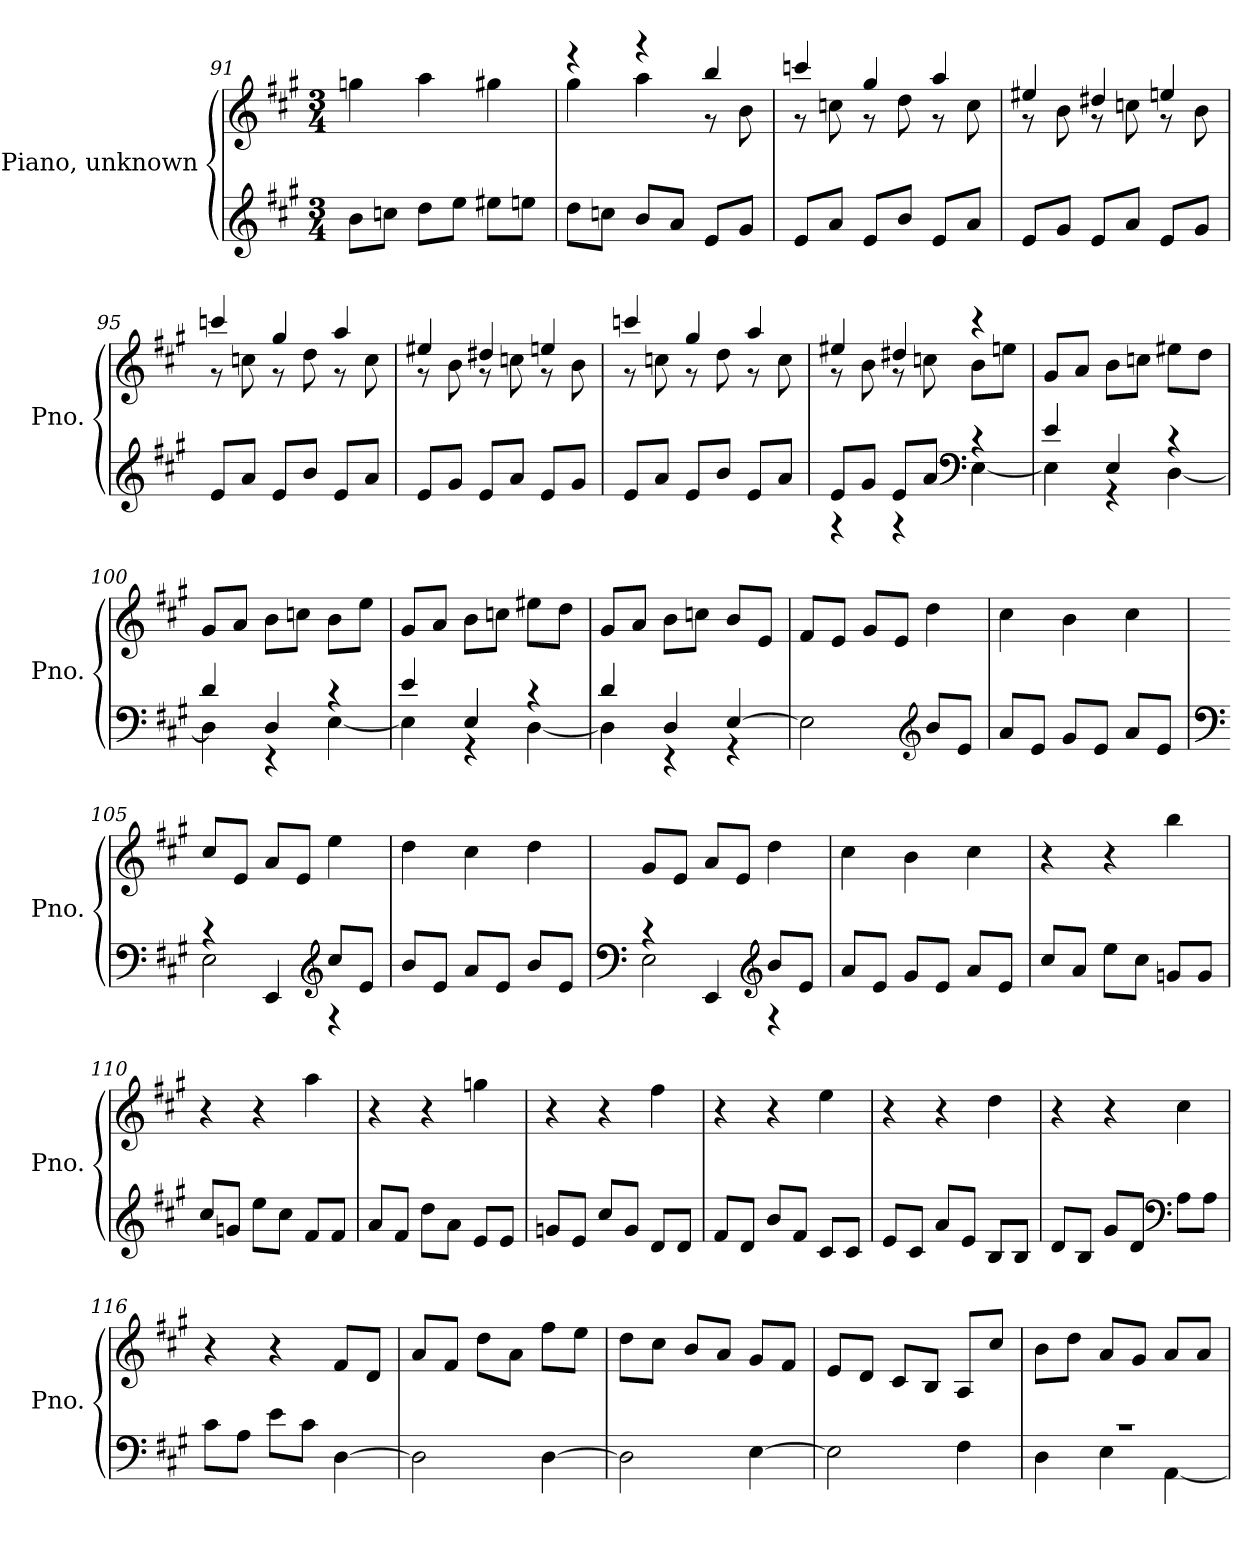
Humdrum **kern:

**kern	**kern
*part1	*part1
*staff2	*staff1
*I"Piano, unknown	*
*I'Pno.	*
*clefG2	*clefG2
*k[f#c#g#]	*k[f#c#g#]
*M3/4	*M3/4
=91	=91
8b\L	4ggn\
8ccn\J	.
8dd\L	4aa\
8ee\J	.
8ee#X\L	4gg#X\
8een\J	.
=92	=92
*	*^
8dd\L	4r	4gg#\
8ccn\J	.	.
8b/L	4r	4aa\
8a/J	.	.
8e/L	4bb/	8r
8g#/J	.	8b\
=93	=93	=93
8e/L	4cccn/	8r
8a/J	.	8ccn\
8e/L	4gg#/	8r
8b/J	.	8dd\
8e/L	4aa/	8r
8a/J	.	8cc\
=94	=94	=94
8e/L	4ee#X/	8r
8g#/J	.	8b\
8e/L	4dd#X/	8r
8a/J	.	8ccn\
8e/L	4een/	8r
8g#/J	.	8b\
!!LO:LB:g=z	!!
=95	=95	=95
8e/L	4cccn/	8r
8a/J	.	8ccn\
8e/L	4gg#/	8r
8b/J	.	8dd\
8e/L	4aa/	8r
8a/J	.	8cc\
=96	=96	=96
8e/L	4ee#X/	8r
8g#/J	.	8b\
8e/L	4dd#X/	8r
8a/J	.	8ccn\
8e/L	4een/	8r
8g#/J	.	8b\
=97	=97	=97
8e/L	4cccn/	8r
8a/J	.	8ccn\
8e/L	4gg#/	8r
8b/J	.	8dd\
8e/L	4aa/	8r
8a/J	.	8cc\
=98	=98	=98
*^	*	*
8e/L	4r	4ee#X/	8r
8g#/J	.	.	8b\
8e/L	4r	4dd#X/	8r
8a/J	.	.	8ccn\
*clefF4	*	*	*
4r	[4E\	4r	8b\L
.	.	.	8een\J
*	*	*v	*v
=99	=99	=99
4e/	4E\]	8g#/L
.	.	8a/J
4E/	4r	8b\L
.	.	8ccn\J
4r	[4D\	8ee#X\L
.	.	8dd\J
!!LO:LB:g=z
=100	=100	=100
4d/	4D\]	8g#/L
.	.	8a/J
4D/	4r	8b\L
.	.	8ccn\J
4r	[4E\	8b\L
.	.	8ee\J
=101	=101	=101
4e/	4E\]	8g#/L
.	.	8a/J
4E/	4r	8b\L
.	.	8ccn\J
4r	[4D\	8ee#X\L
.	.	8dd\J
=102	=102	=102
4d/	4D\]	8g#/L
.	.	8a/J
4D/	4r	8b\L
.	.	8ccn\J
[4E/	4r	8b/L
.	.	8e/J
*v	*v	*
=103	=103
2E\]	8f#/L
.	8e/J
.	8g#/L
.	8e/J
*clefG2	*
8b/L	4dd\
8e/J	.
=104	=104
8a/L	4cc#\
8e/J	.
8g#/L	4b\
8e/J	.
8a/L	4cc#\
8e/J	.
!!LO:LB:g=z
=105	=105
*clefF4	*
*^	*
4r	2E\	8cc#/L
.	.	8e/J
4EE/	.	8a/L
.	.	8e/J
*clefG2	*	*
8cc#/L	4r	4ee\
8e/J	.	.
*v	*v	*
=106	=106
8b/L	4dd\
8e/J	.
8a/L	4cc#\
8e/J	.
8b/L	4dd\
8e/J	.
=107	=107
*clefF4	*
*^	*
4r	2E\	8g#/L
.	.	8e/J
4EE/	.	8a/L
.	.	8e/J
*clefG2	*	*
8b/L	4r	4dd\
8e/J	.	.
*v	*v	*
=108	=108
8a/L	4cc#\
8e/J	.
8g#/L	4b\
8e/J	.
8a/L	4cc#\
8e/J	.
=109	=109
8cc#/L	4r
8a/J	.
8ee\L	4r
8cc#\J	.
8gn/L	4bb\
8g/J	.
!!LO:LB:g=z
=110	=110
8cc#/L	4r
8gn/J	.
8ee\L	4r
8cc#\J	.
8f#/L	4aa\
8f#/J	.
=111	=111
8a/L	4r
8f#/J	.
8dd\L	4r
8a\J	.
8e/L	4ggn\
8e/J	.
=112	=112
8gn/L	4r
8e/J	.
8cc#/L	4r
8g/J	.
8d/L	4ff#\
8d/J	.
=113	=113
8f#/L	4r
8d/J	.
8b/L	4r
8f#/J	.
8c#/L	4ee\
8c#/J	.
=114	=114
8e/L	4r
8c#/J	.
8a/L	4r
8e/J	.
8B/L	4dd\
8B/J	.
=115	=115
8d/L	4r
8B/J	.
8g#/L	4r
8d/J	.
*clefF4	*
8A\L	4cc#\
8A\J	.
!!LO:PB:g=z
=116	=116
8c#\L	4r
8A\J	.
8e\L	4r
8c#\J	.
[4D\	8f#/L
.	8d/J
=117	=117
2D\]	8a/L
.	8f#/J
.	8dd\L
.	8a\J
[4D\	8ff#\L
.	8ee\J
=118	=118
2D\]	8dd\L
.	8cc#\J
.	8b/L
.	8a/J
[4E\	8g#/L
.	8f#/J
=119	=119
2E\]	8e/L
.	8d/J
.	8c#/L
.	8B/J
4F#\	8A/L
.	8cc#/J
=120	=120
*^	*
2.r	4D\	8b\L
.	.	8dd\J
.	4E\	8a/L
.	.	8g#/J
.	[4AA\	8a/L
.	.	8a/J
*v	*v	*
=	=
*-	*-
